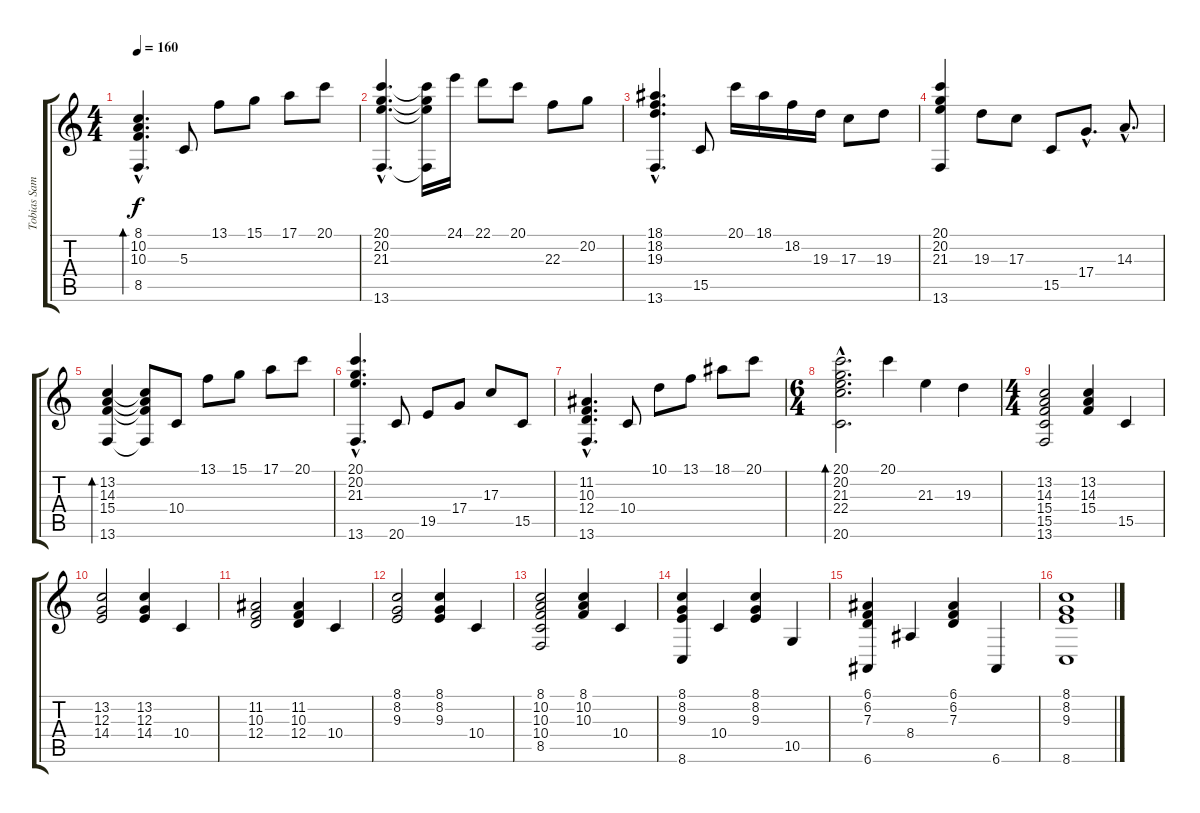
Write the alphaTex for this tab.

\track ("Tobias Sammet" "Tobias Sam") {instrument brightacousticpiano}
\staff {score tabs}
\tuning (E4 B3 G3 D3 A2 E2) {hide}
\ts (4 4)
\tempo 160
\clef g2
\ks c
(8.1{hac} 10.2{hac} 10.3{hac} 8.5{hac}).4{d bd 240 dy f instrument brightacousticpiano} 5.3.8 13.1.8 15.1.8 17.1.8 20.1.8 |
(20.1{hac} 20.2{hac} 21.3{hac} 13.6{hac}).4{d} (20.1{t} 20.2{t} 21.3{t} 13.6{t}).16 24.1.16 22.1.8 20.1.8 22.3.8 20.2.8 |
(18.1{hac} 18.2{hac} 19.3{hac} 13.6{hac}).4{d} 15.5.8 20.1.16 18.1.16 18.2.16 19.3.16 17.3.8 19.3.8 |
(20.1 20.2 21.3 13.6).4 19.3.8 17.3.8 15.5.8 17.4{hac}.8{d} 14.3{hac}.8{d} |
(13.2 14.3 15.4 13.6).4{bd 240} (13.2{t} 14.3{t} 15.4{t} 13.6{t}).8 10.4.8 13.1.8 15.1.8 17.1.8 20.1.8 |
(20.1{hac} 20.2{hac} 21.3{hac} 13.6{hac}).4{d} 20.6.8 19.5.8 17.4.8 17.3.8 15.5.8 |
(11.2{hac} 10.3{hac} 12.4{hac} 13.6{hac}).4{d} 10.4.8 10.1.8 13.1.8 18.1.8 20.1.8 |
\ts (6 4)
(20.1{hac} 20.2{hac} 21.3{hac} 22.4{hac} 20.6{hac}).2{d bd 240} 20.1.4 21.3.4 19.3.4 |
\ts (4 4)
(13.2 14.3 15.4 15.5 13.6).2 (13.2 14.3 15.4).4 15.5.4 |
(13.2 12.3 14.4).2 (13.2 12.3 14.4).4 10.4.4 |
(11.2 10.3 12.4).2 (11.2 10.3 12.4).4 10.4.4 |
(8.1 8.2 9.3).2 (8.1 8.2 9.3).4 10.4.4 |
(8.1 10.2 10.3 10.4 8.5).2 (8.1 10.2 10.3).4 10.4.4 |
(8.1 8.2 9.3 8.6).4 10.4.4 (8.1 8.2 9.3).4 10.5.4 |
(6.1 6.2 7.3 6.6).4 8.4.4 (6.1 6.2 7.3).4 6.6.4 |
(8.1 8.2 9.3 8.6).1
